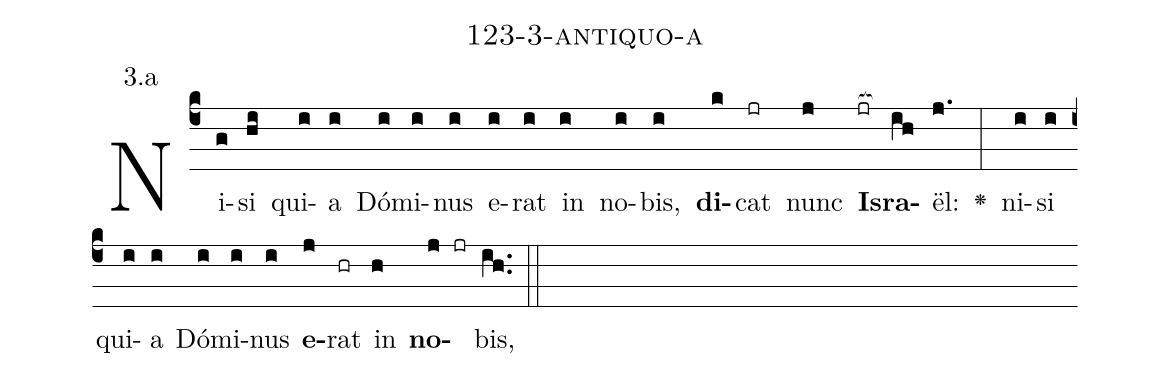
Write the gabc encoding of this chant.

name: 123-3-antiquo-a;
annotation: 3.a;
%%
(c4)Ni(g)si(hi) qui(i)a(i) Dó(i)mi(i)nus(i) e(i)rat(i) in(i) no(i)bis,(i) <b>di</b>(k)cat(jr) nunc(j) <b>Is</b>(jr[ocb:1{])<b>ra</b>(ih[ocb:0}])ël:(j.) <v>\greheightstar</v>(:) ni(i)si(i) qui(i)a(i) Dó(i)mi(i)nus(i) <b>e</b>(j)rat(hr) in(h) <b>no</b>(j jr)bis,(ih..) (::)


%E(i) u(i) o(j) u(h) a(j) e.(ih..) (::)
